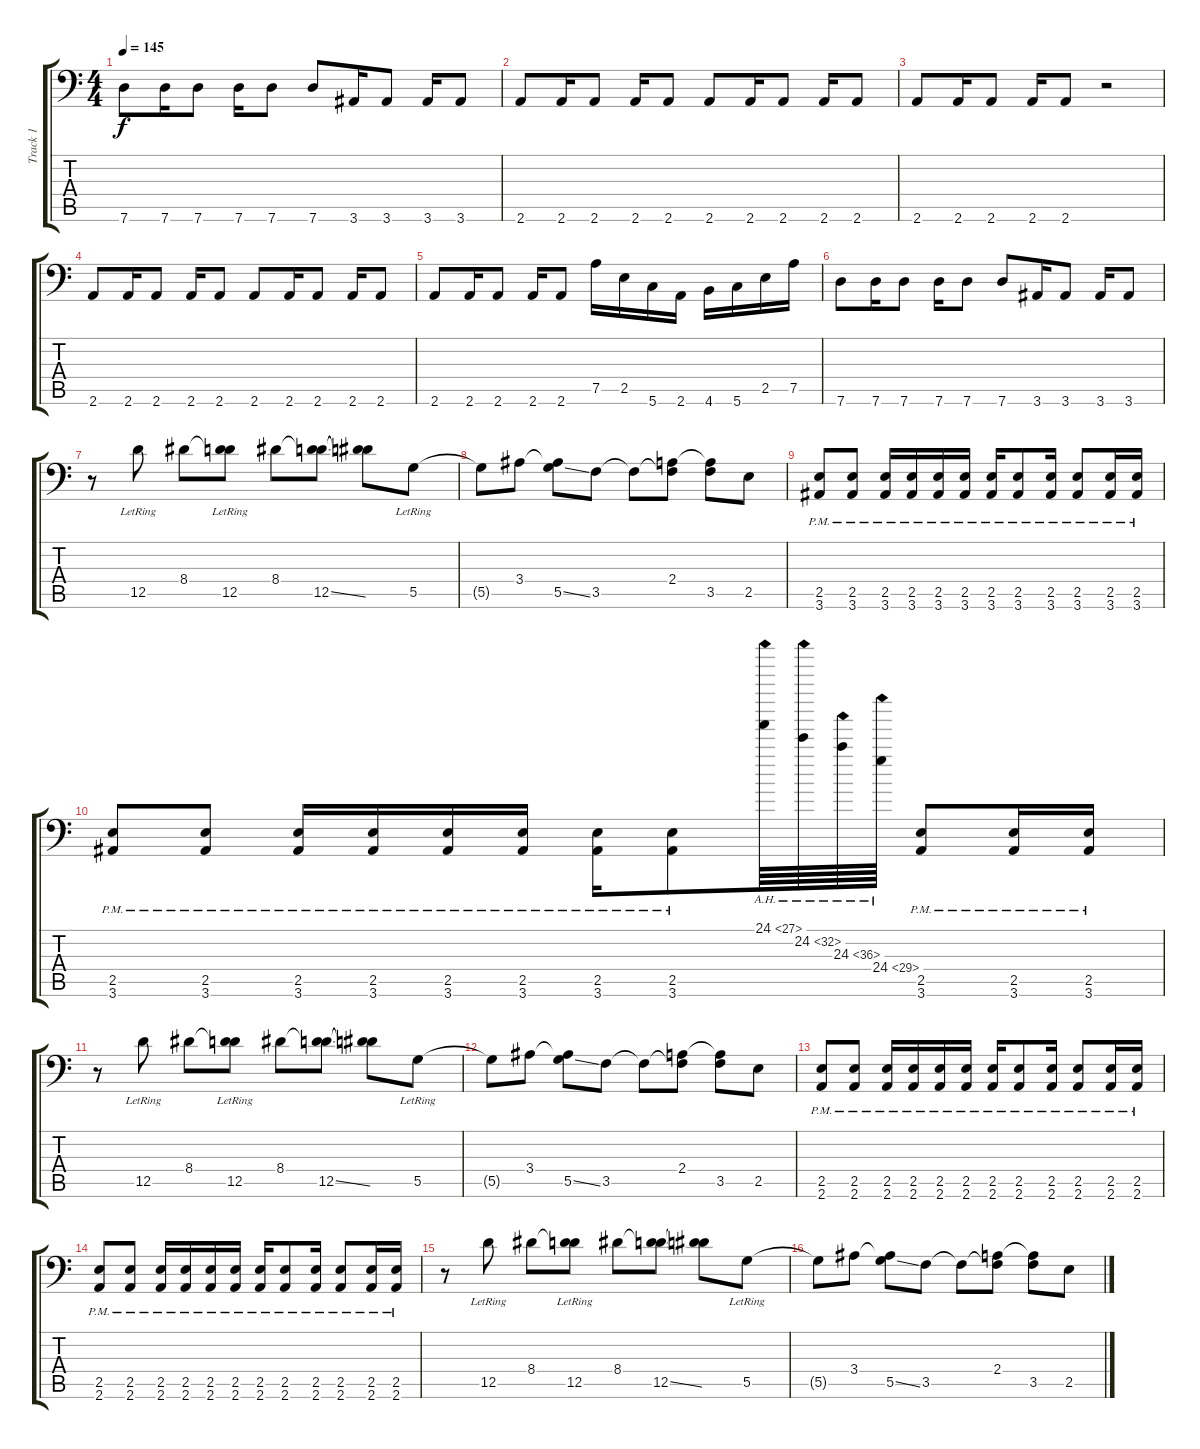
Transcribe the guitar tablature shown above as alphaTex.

\track ("Track 1" "Track 1") {instrument distortionguitar}
\staff {score tabs}
\tuning (A3 E3 C3 G2 D2 G1) {hide}
\ts (4 4)
\tempo 145
\clef f4
\ks c
7.6.8{dy f} 7.6.16 7.6.8 7.6.16 7.6.8 7.6.8 3.6.16 3.6.8 3.6.16 3.6.8 |
2.6.8 2.6.16 2.6.8 2.6.16 2.6.8 2.6.8 2.6.16 2.6.8 2.6.16 2.6.8 |
2.6.8 2.6.16 2.6.8 2.6.16 2.6.8 r.2 |
2.6.8 2.6.16 2.6.8 2.6.16 2.6.8 2.6.8 2.6.16 2.6.8 2.6.16 2.6.8 |
2.6.8 2.6.16 2.6.8 2.6.16 2.6.8 7.5.16 2.5.16 5.6.16 2.6.16 4.6.16 5.6.16 2.5.16 7.5.16 |
7.6.8 7.6.16 7.6.8 7.6.16 7.6.8 7.6.8 3.6.16 3.6.8 3.6.16 3.6.8 |
r.8 12.5{lr}.8 8.4.8 (8.4{t} 12.5{lr}).8 8.4.8 (8.4{t} 12.5{ss}).8 (8.4{t} 12.5{t}).8 5.5{lr}.8 |
5.5{t}.8 3.4.8 (3.4{t} 5.5{ss}).8 3.5.8 3.5{t}.8 (2.4 3.5{t}).8 (2.4{t} 3.5).8 2.5.8 |
(2.5{pm} 3.6{pm}).8 (2.5{pm} 3.6{pm}).8 (2.5{pm} 3.6{pm}).16 (2.5{pm} 3.6{pm}).16 (2.5{pm} 3.6{pm}).16 (2.5{pm} 3.6{pm}).16 (2.5{pm} 3.6{pm}).16 (2.5{pm} 3.6{pm}).8 (2.5{pm} 3.6{pm}).16 (2.5{pm} 3.6{pm}).8 (2.5{pm} 3.6{pm}).16 (2.5{pm} 3.6{pm}).16 |
(2.5{pm} 3.6{pm}).8 (2.5{pm} 3.6{pm}).8 (2.5{pm} 3.6{pm}).16 (2.5{pm} 3.6{pm}).16 (2.5{pm} 3.6{pm}).16 (2.5{pm} 3.6{pm}).16 (2.5{pm} 3.6{pm}).16 (2.5{pm} 3.6{pm}).8 24.1{ah 3}.64 24.2{ah 8}.64 24.3{ah 12}.64 24.4{ah 5}.64 (2.5{pm} 3.6{pm}).8 (2.5{pm} 3.6{pm}).16 (2.5{pm} 3.6{pm}).16 |
r.8 12.5{lr}.8 8.4.8 (8.4{t} 12.5{lr}).8 8.4.8 (8.4{t} 12.5{ss}).8 (8.4{t} 12.5{t}).8 5.5{lr}.8 |
5.5{t}.8 3.4.8 (3.4{t} 5.5{ss}).8 3.5.8 3.5{t}.8 (2.4 3.5{t}).8 (2.4{t} 3.5).8 2.5.8 |
(2.5{pm} 2.6{pm}).8 (2.5{pm} 2.6{pm}).8 (2.5{pm} 2.6{pm}).16 (2.5{pm} 2.6{pm}).16 (2.5{pm} 2.6{pm}).16 (2.5{pm} 2.6{pm}).16 (2.5{pm} 2.6{pm}).16 (2.5{pm} 2.6{pm}).8 (2.5{pm} 2.6{pm}).16 (2.5{pm} 2.6{pm}).8 (2.5{pm} 2.6{pm}).16 (2.5{pm} 2.6{pm}).16 |
(2.5{pm} 2.6{pm}).8 (2.5{pm} 2.6{pm}).8 (2.5{pm} 2.6{pm}).16 (2.5{pm} 2.6{pm}).16 (2.5{pm} 2.6{pm}).16 (2.5{pm} 2.6{pm}).16 (2.5{pm} 2.6{pm}).16 (2.5{pm} 2.6{pm}).8 (2.5{pm} 2.6{pm}).16 (2.5{pm} 2.6{pm}).8 (2.5{pm} 2.6{pm}).16 (2.5{pm} 2.6{pm}).16 |
r.8 12.5{lr}.8 8.4.8 (8.4{t} 12.5{lr}).8 8.4.8 (8.4{t} 12.5{ss}).8 (8.4{t} 12.5{t}).8 5.5{lr}.8 |
5.5{t}.8 3.4.8 (3.4{t} 5.5{ss}).8 3.5.8 3.5{t}.8 (2.4 3.5{t}).8 (2.4{t} 3.5).8 2.5.8
